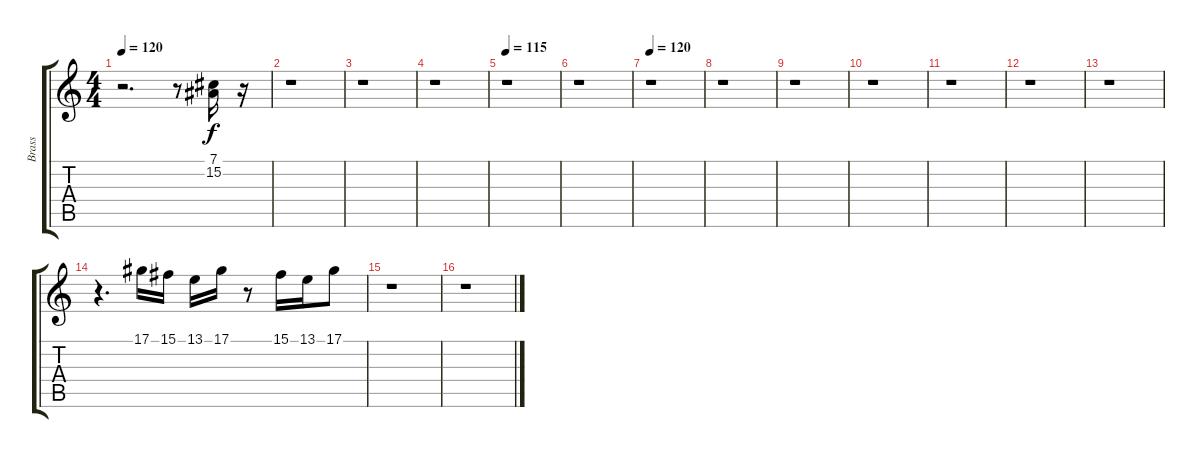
\track ("Brass" "Brass") {instrument brasssection}
\staff {score tabs}
\tuning (Eb4 Bb3 Gb3 Db3 Ab2 Eb2) {hide}
\ts (4 4)
\tempo 120
\clef g2
\ks c
r.2{d dy f} r.8 (7.1 15.2).16 r.16 |
r.1 |
r.1 |
r.1 |
\tempo 115
r.1 |
r.1 |
\tempo 120
r.1 |
r.1 |
r.1 |
r.1 |
r.1 |
r.1 |
r.1 |
r.4{d} 17.1.16 15.1.16 13.1.16 17.1.16 r.8 15.1.16 13.1.16 17.1.8 |
r.1 |
r.1
